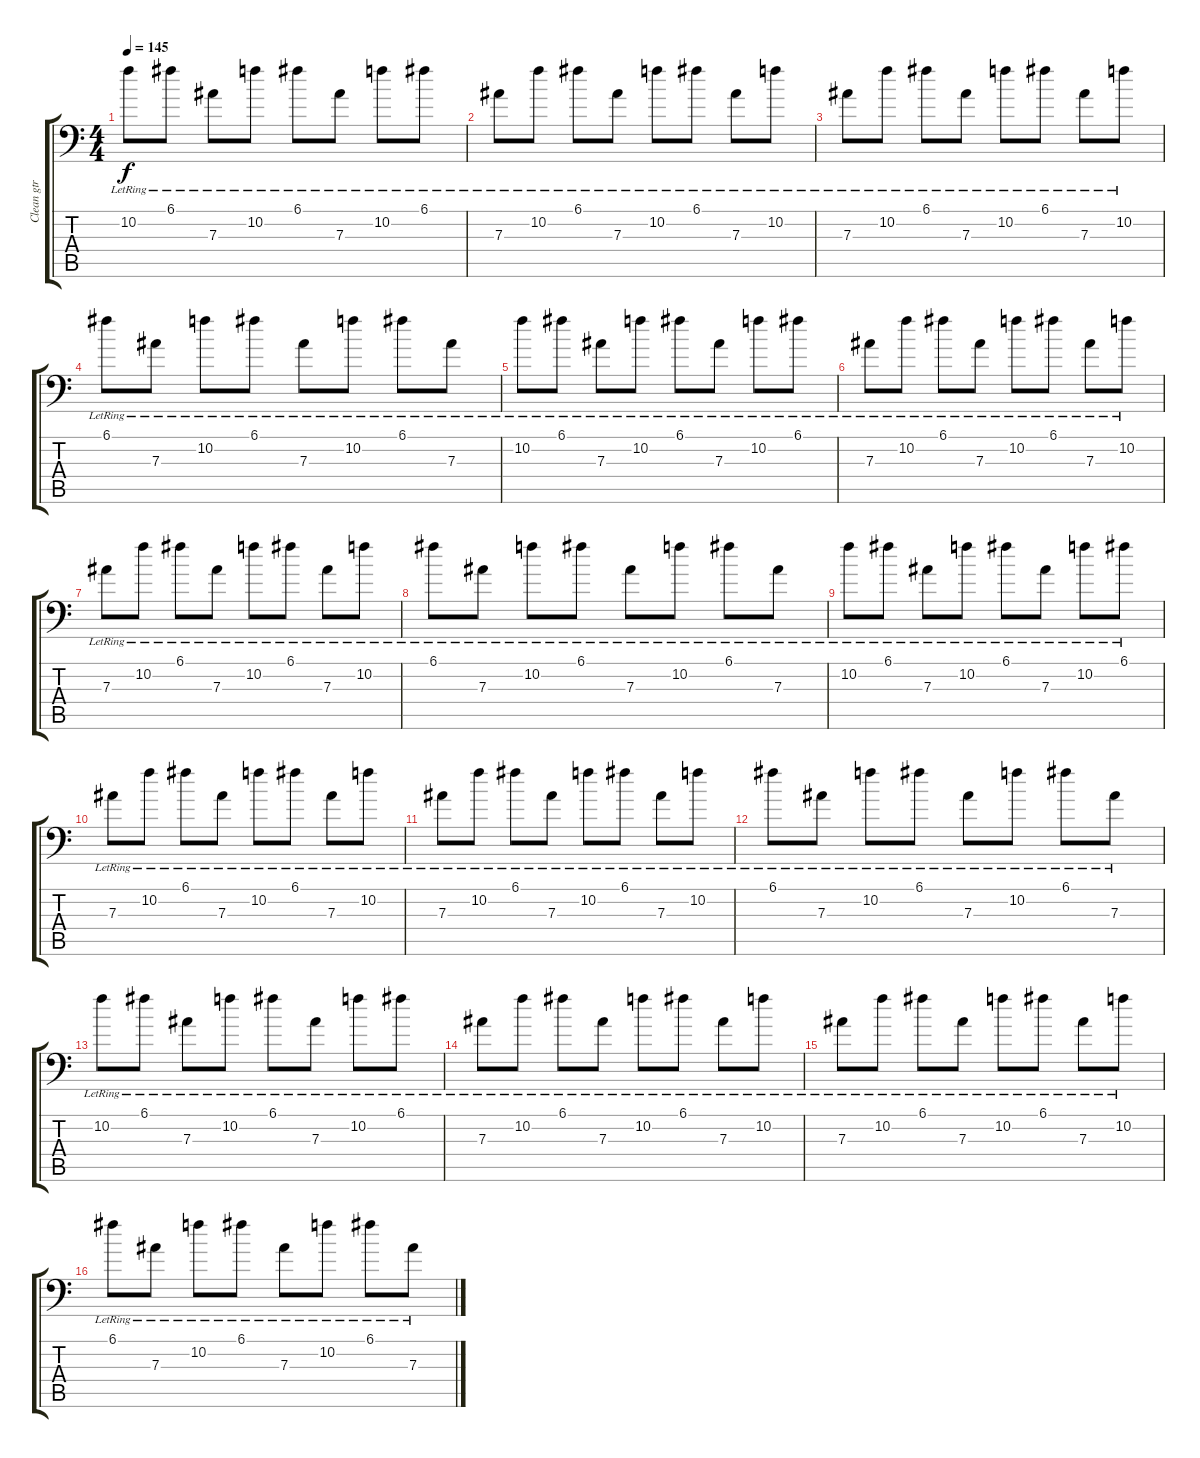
\track ("Clean gtr" "Clean gtr") {instrument electricguitarclean}
\staff {score tabs}
\tuning (C4 G3 Eb3 Bb2 F2 Bb1) {hide}
\ts (4 4)
\tempo 145
\clef f4
\ks c
10.2{lr}.8{dy f} 6.1{lr}.8 7.3{lr}.8 10.2{lr}.8 6.1{lr}.8 7.3{lr}.8 10.2{lr}.8 6.1{lr}.8 |
7.3{lr}.8 10.2{lr}.8 6.1{lr}.8 7.3{lr}.8 10.2{lr}.8 6.1{lr}.8 7.3{lr}.8 10.2{lr}.8 |
7.3{lr}.8 10.2{lr}.8 6.1{lr}.8 7.3{lr}.8 10.2{lr}.8 6.1{lr}.8 7.3{lr}.8 10.2{lr}.8 |
6.1{lr}.8 7.3{lr}.8 10.2{lr}.8 6.1{lr}.8 7.3{lr}.8 10.2{lr}.8 6.1{lr}.8 7.3{lr}.8 |
10.2{lr}.8 6.1{lr}.8 7.3{lr}.8 10.2{lr}.8 6.1{lr}.8 7.3{lr}.8 10.2{lr}.8 6.1{lr}.8 |
7.3{lr}.8 10.2{lr}.8 6.1{lr}.8 7.3{lr}.8 10.2{lr}.8 6.1{lr}.8 7.3{lr}.8 10.2{lr}.8 |
7.3{lr}.8 10.2{lr}.8 6.1{lr}.8 7.3{lr}.8 10.2{lr}.8 6.1{lr}.8 7.3{lr}.8 10.2{lr}.8 |
6.1{lr}.8 7.3{lr}.8 10.2{lr}.8 6.1{lr}.8 7.3{lr}.8 10.2{lr}.8 6.1{lr}.8 7.3{lr}.8 |
10.2{lr}.8 6.1{lr}.8 7.3{lr}.8 10.2{lr}.8 6.1{lr}.8 7.3{lr}.8 10.2{lr}.8 6.1{lr}.8 |
7.3{lr}.8 10.2{lr}.8 6.1{lr}.8 7.3{lr}.8 10.2{lr}.8 6.1{lr}.8 7.3{lr}.8 10.2{lr}.8 |
7.3{lr}.8 10.2{lr}.8 6.1{lr}.8 7.3{lr}.8 10.2{lr}.8 6.1{lr}.8 7.3{lr}.8 10.2{lr}.8 |
6.1{lr}.8 7.3{lr}.8 10.2{lr}.8 6.1{lr}.8 7.3{lr}.8 10.2{lr}.8 6.1{lr}.8 7.3{lr}.8 |
10.2{lr}.8 6.1{lr}.8 7.3{lr}.8 10.2{lr}.8 6.1{lr}.8 7.3{lr}.8 10.2{lr}.8 6.1{lr}.8 |
7.3{lr}.8 10.2{lr}.8 6.1{lr}.8 7.3{lr}.8 10.2{lr}.8 6.1{lr}.8 7.3{lr}.8 10.2{lr}.8 |
7.3{lr}.8{volume 5} 10.2{lr}.8 6.1{lr}.8 7.3{lr}.8 10.2{lr}.8 6.1{lr}.8 7.3{lr}.8 10.2{lr}.8 |
6.1{lr}.8 7.3{lr}.8 10.2{lr}.8 6.1{lr}.8 7.3{lr}.8 10.2{lr}.8 6.1{lr}.8 7.3{lr}.8
